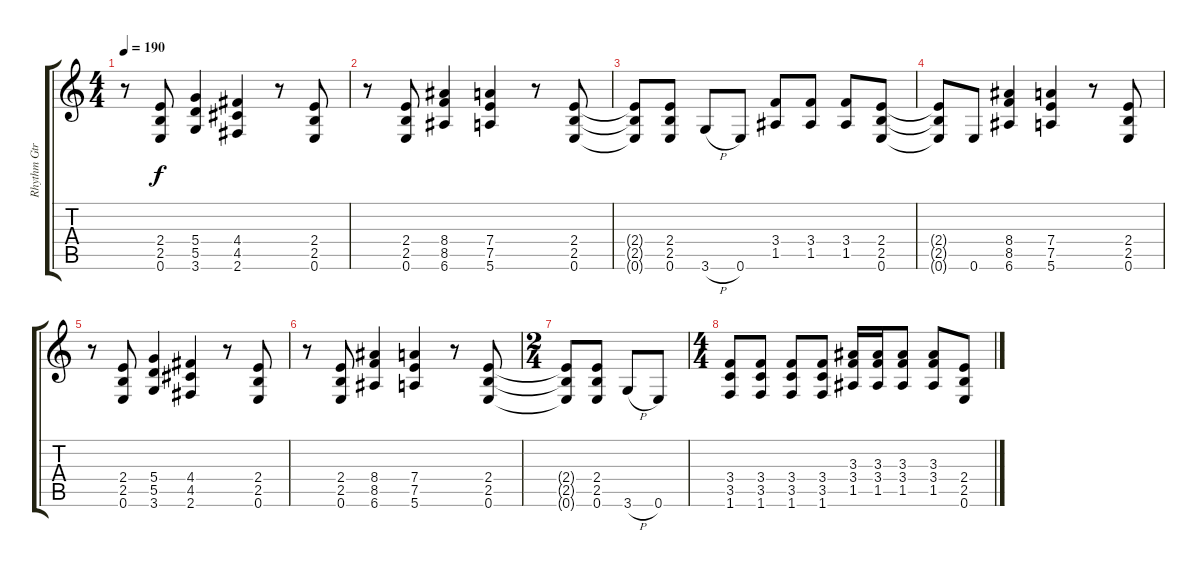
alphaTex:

\track ("Rhythm Gtr. II" "Rhythm Gtr") {instrument distortionguitar}
\staff {score tabs}
\tuning (E4 B3 G3 D3 A2 E2) {hide}
\ts (4 4)
\tempo 190
\clef g2
\ks c
r.8{dy f} (2.4 2.5 0.6).8 (5.4 5.5 3.6).4 (4.4 4.5 2.6).4 r.8 (2.4 2.5 0.6).8 |
r.8 (2.4 2.5 0.6).8 (8.4 8.5 6.6).4 (7.4 7.5 5.6).4 r.8 (2.4 2.5 0.6).8 |
(2.4{t} 2.5{t} 0.6{t}).8 (2.4 2.5 0.6).8 3.6{h}.8 0.6.8 (3.4 1.5).8 (3.4 1.5).8 (3.4 1.5).8 (2.4 2.5 0.6).8 |
(2.4{t} 2.5{t} 0.6{t}).8 0.6.8 (8.4 8.5 6.6).4 (7.4 7.5 5.6).4 r.8 (2.4 2.5 0.6).8 |
r.8 (2.4 2.5 0.6).8 (5.4 5.5 3.6).4 (4.4 4.5 2.6).4 r.8 (2.4 2.5 0.6).8 |
r.8 (2.4 2.5 0.6).8 (8.4 8.5 6.6).4 (7.4 7.5 5.6).4 r.8 (2.4 2.5 0.6).8 |
\ts (2 4)
(2.4{t} 2.5{t} 0.6{t}).8 (2.4 2.5 0.6).8 3.6{h}.8 0.6.8 |
\ts (4 4)
(3.4 3.5 1.6).8 (3.4 3.5 1.6).8 (3.4 3.5 1.6).8 (3.4 3.5 1.6).8 (3.3 3.4 1.5).16 (3.3 3.4 1.5).16 (3.3 3.4 1.5).8 (3.3 3.4 1.5).8 (2.4 2.5 0.6).8
